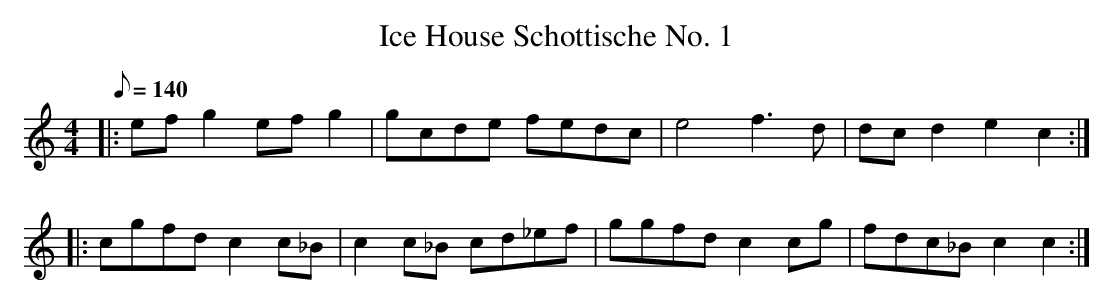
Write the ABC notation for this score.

X:1
T:Ice House Schottische No. 1
L:1/8
M:4/4
Q:140
K:C major
|:efg2 efg2|gcde fedc|e4 f3d|dcd2 e2c2:|
|:cgfd c2c_B|c2c_B cd_ef|ggfd c2cg|fdc_B c2c2:|
